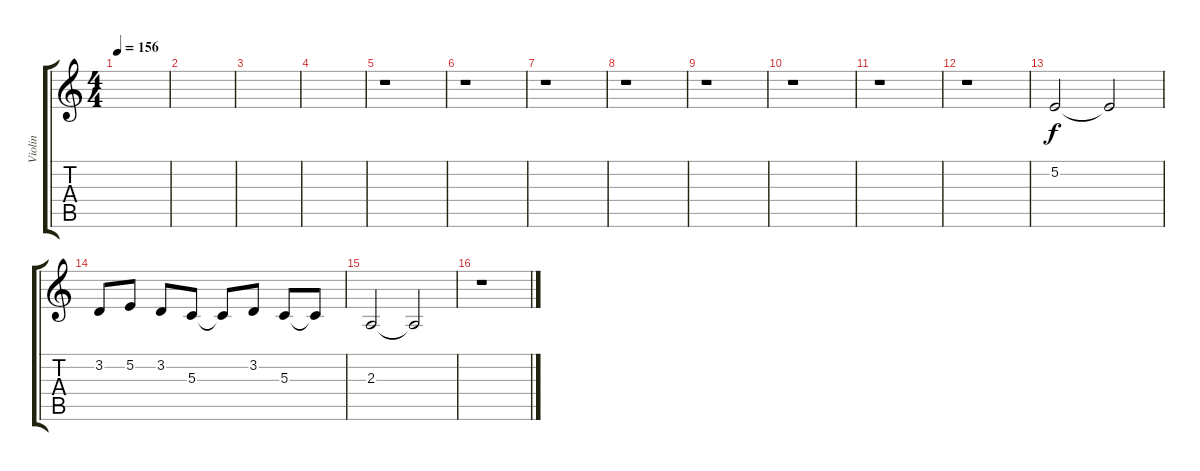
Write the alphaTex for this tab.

\track ("Violin" "Violin") {instrument violin}
\staff {score tabs}
\tuning (E4 B3 G3 D3 A2 E2) {hide}
\ts (4 4)
\tempo 156
\clef g2
\ks c
|
|
|
|
r.1 |
r.1 |
r.1 |
r.1 |
r.1 |
r.1 |
r.1 |
r.1 |
5.2.2 5.2{t}.2 |
3.2.8 5.2.8 3.2.8 5.3.8 5.3{t}.8 3.2.8 5.3.8 5.3{t}.8 |
2.3.2 2.3{t}.2 |
r.1
